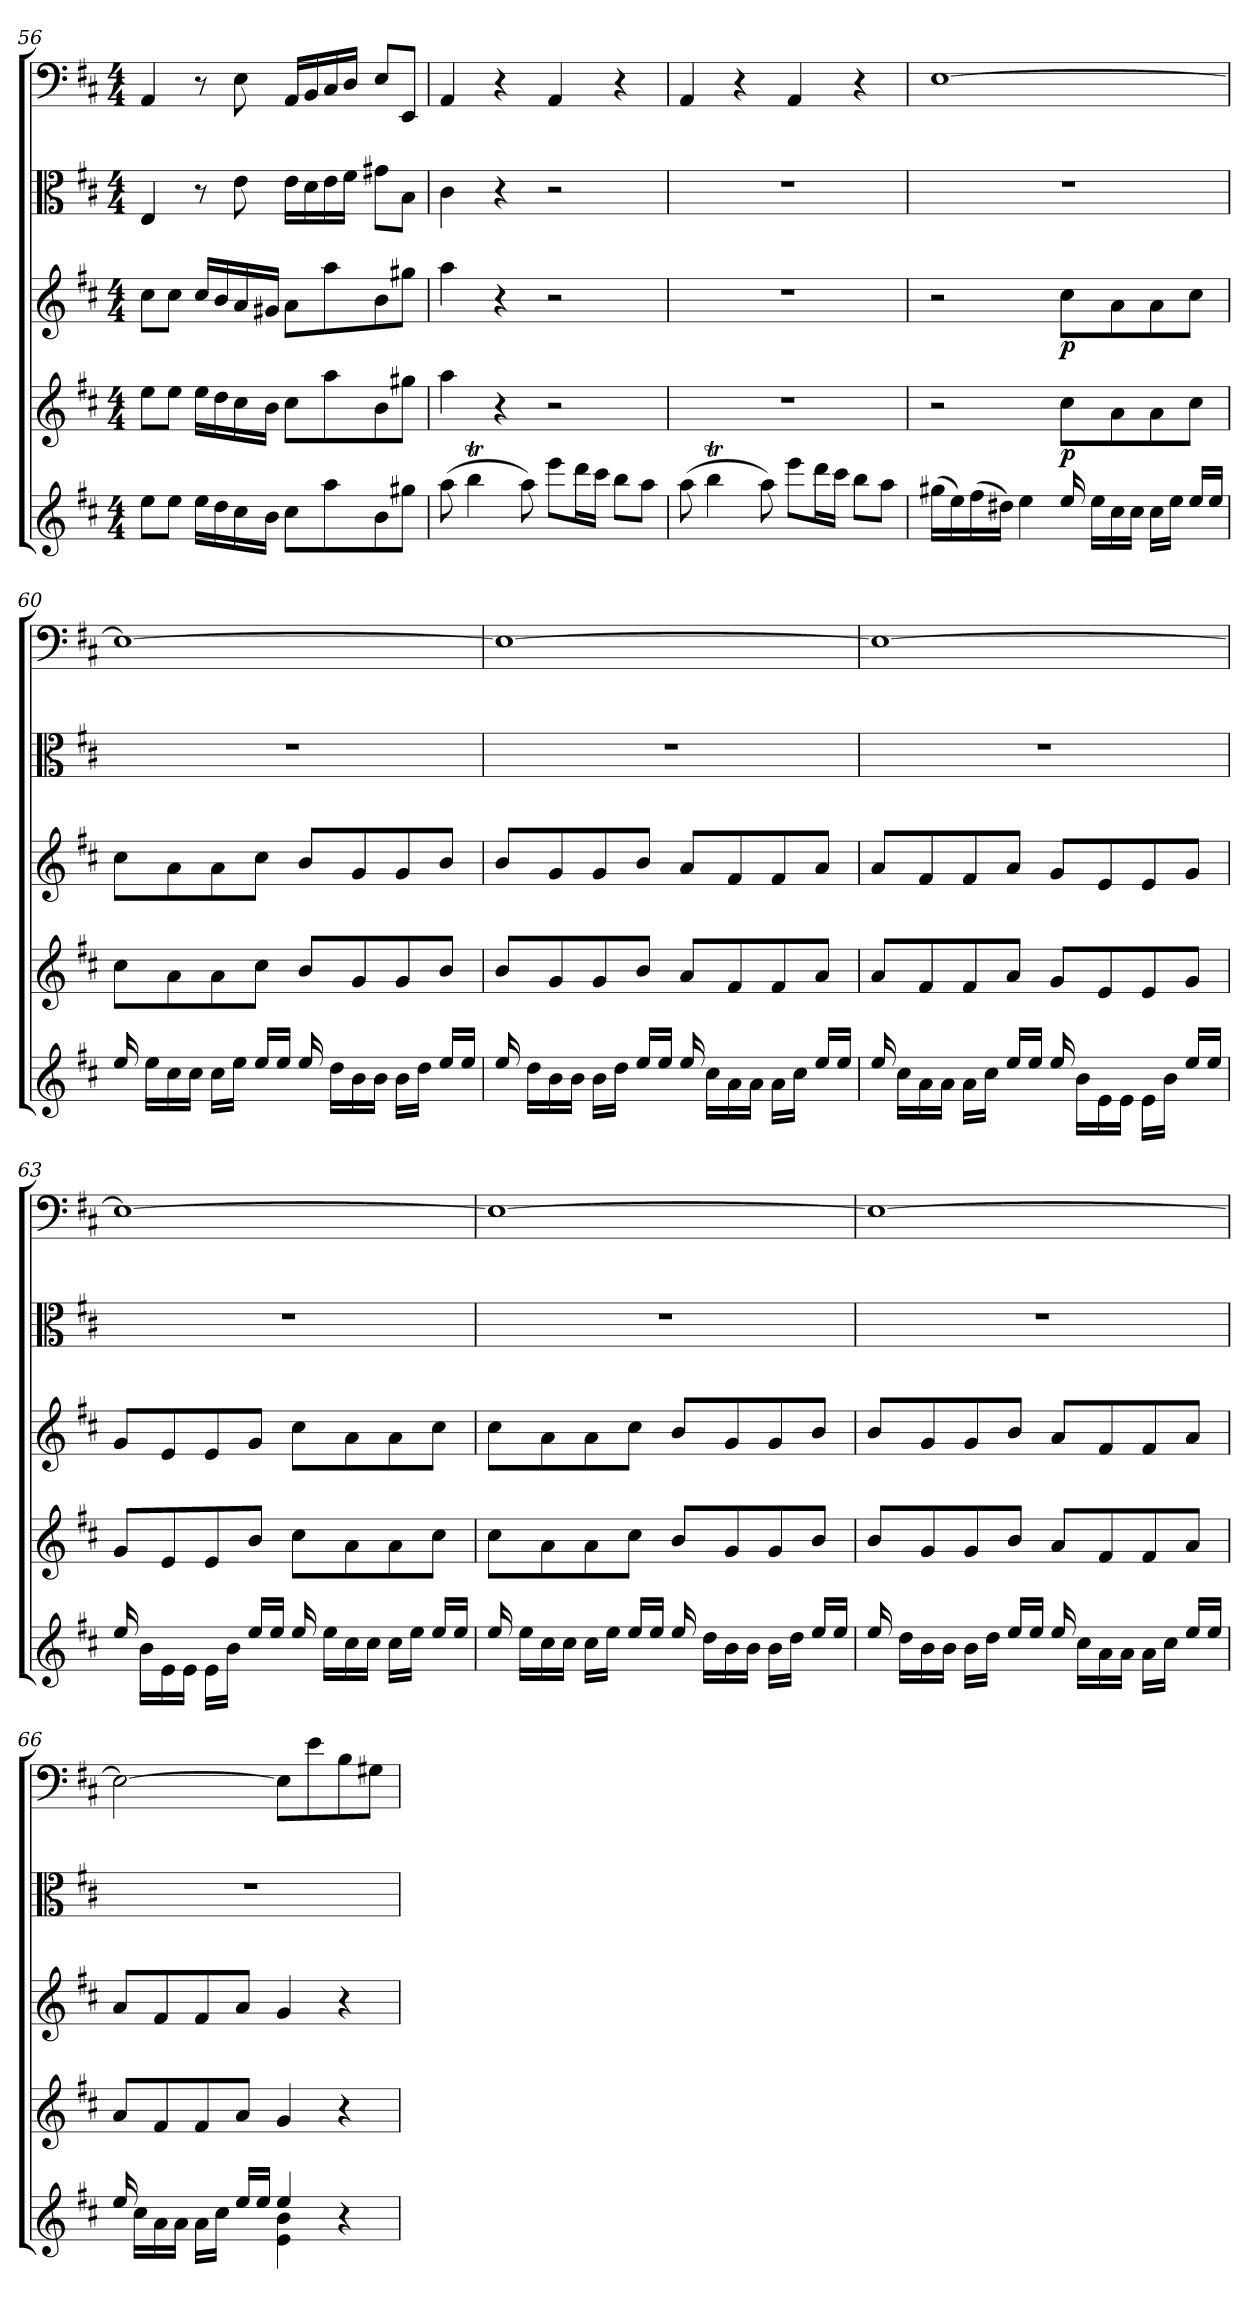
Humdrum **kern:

**kern	**kern	**dynam	**kern	**dynam	**kern	**kern
*part5	*part4	*part4	*part3	*part3	*part2	*part1
*staff5	*staff4	*staff4	*staff3	*staff3	*staff2	*staff1
*clefG2	*clefG2	*	*clefG2	*	*clefC3	*clefF4
*k[f#c#]	*k[f#c#]	*	*k[f#c#]	*	*k[f#c#]	*k[f#c#]
*D:	*D:	*	*D:	*	*D:	*D:
*M4/4	*M4/4	*	*M4/4	*	*M4/4	*M4/4
=56	=56	=56	=56	=56	=56	=56
8ee\L	8ee\L	.	8cc#\L	.	4E/	4AA/
8ee\J	8ee\J	.	8cc#\J	.	.	.
16ee\LL	16ee\LL	.	16cc#/LL	.	8r	8r
16dd\	16dd\	.	16b/	.	.	.
16cc#\	16cc#\	.	16a/	.	8e\	8E\
16b\JJ	16b\JJ	.	16g#X/JJ	.	.	.
8cc#\L	8cc#\L	.	8a\L	.	16e\LL	16AA/LL
.	.	.	.	.	16d\	16BB/
8aa\	8aa\	.	8aa\	.	16e\	16C#/
.	.	.	.	.	16f#\JJ	16D/JJ
8b\	8b\	.	8b\	.	8g#X\L	8E/L
8gg#X\J	8gg#X\J	.	8gg#X\J	.	8B\J	8EE/J
=57	=57	=57	=57	=57	=57	=57
(8aa\	4aa\	.	4aa\	.	4c#\	4AA/
4bbT\	.	.	.	.	.	.
.	4r	.	4r	.	4r	4r
8aa\)	.	.	.	.	.	.
8eee\L	2r	.	2r	.	2r	4AA/
16ddd\L	.	.	.	.	.	.
16ccc#\JJ	.	.	.	.	.	.
8bb\L	.	.	.	.	.	4r
8aa\J	.	.	.	.	.	.
=58	=58	=58	=58	=58	=58	=58
(8aa\	1r	.	1r	.	1r	4AA/
4bbT\	.	.	.	.	.	.
.	.	.	.	.	.	4r
8aa\)	.	.	.	.	.	.
8eee\L	.	.	.	.	.	4AA/
16ddd\L	.	.	.	.	.	.
16ccc#\JJ	.	.	.	.	.	.
8bb\L	.	.	.	.	.	4r
8aa\J	.	.	.	.	.	.
=59	=59	=59	=59	=59	=59	=59
(16gg#X\LL	2r	.	2r	.	1r	[1E\
16ee\)	.	.	.	.	.	.
(16ff#\	.	.	.	.	.	.
16dd#X\JJ)	.	.	.	.	.	.
4ee\	.	.	.	.	.	.
16ee/	8cc#\L	p	8cc#\L	p	.	.
16ee\LL	.	.	.	.	.	.
16cc#\	8a\	.	8a\	.	.	.
16cc#\JJ	.	.	.	.	.	.
16cc#\LL	8a\	.	8a\	.	.	.
16ee\JJ	.	.	.	.	.	.
16ee/LL	8cc#\J	.	8cc#\J	.	.	.
16ee/JJ	.	.	.	.	.	.
=60	=60	=60	=60	=60	=60	=60
16ee/	8cc#\L	.	8cc#\L	.	1r	1E\_
16ee\LL	.	.	.	.	.	.
16cc#\	8a\	.	8a\	.	.	.
16cc#\JJ	.	.	.	.	.	.
16cc#\LL	8a\	.	8a\	.	.	.
16ee\JJ	.	.	.	.	.	.
16ee/LL	8cc#\J	.	8cc#\J	.	.	.
16ee/JJ	.	.	.	.	.	.
16ee/	8b/L	.	8b/L	.	.	.
16dd\LL	.	.	.	.	.	.
16b\	8g/	.	8g/	.	.	.
16b\JJ	.	.	.	.	.	.
16b\LL	8g/	.	8g/	.	.	.
16dd\JJ	.	.	.	.	.	.
16ee/LL	8b/J	.	8b/J	.	.	.
16ee/JJ	.	.	.	.	.	.
=61	=61	=61	=61	=61	=61	=61
16ee/	8b/L	.	8b/L	.	1r	1E\_
16dd\LL	.	.	.	.	.	.
16b\	8g/	.	8g/	.	.	.
16b\JJ	.	.	.	.	.	.
16b\LL	8g/	.	8g/	.	.	.
16dd\JJ	.	.	.	.	.	.
16ee/LL	8b/J	.	8b/J	.	.	.
16ee/JJ	.	.	.	.	.	.
16ee/	8a/L	.	8a/L	.	.	.
16cc#\LL	.	.	.	.	.	.
16a\	8f#/	.	8f#/	.	.	.
16a\JJ	.	.	.	.	.	.
16a\LL	8f#/	.	8f#/	.	.	.
16cc#\JJ	.	.	.	.	.	.
16ee/LL	8a/J	.	8a/J	.	.	.
16ee/JJ	.	.	.	.	.	.
=62	=62	=62	=62	=62	=62	=62
16ee/	8a/L	.	8a/L	.	1r	1E\_
16cc#\LL	.	.	.	.	.	.
16a\	8f#/	.	8f#/	.	.	.
16a\JJ	.	.	.	.	.	.
16a\LL	8f#/	.	8f#/	.	.	.
16cc#\JJ	.	.	.	.	.	.
16ee/LL	8a/J	.	8a/J	.	.	.
16ee/JJ	.	.	.	.	.	.
16ee/	8g/L	.	8g/L	.	.	.
16b\LL	.	.	.	.	.	.
16e\	8e/	.	8e/	.	.	.
16e\JJ	.	.	.	.	.	.
16e\LL	8e/	.	8e/	.	.	.
16b\JJ	.	.	.	.	.	.
16ee/LL	8g/J	.	8g/J	.	.	.
16ee/JJ	.	.	.	.	.	.
=63	=63	=63	=63	=63	=63	=63
16ee/	8g/L	.	8g/L	.	1r	1E\_
16b\LL	.	.	.	.	.	.
16e\	8e/	.	8e/	.	.	.
16e\JJ	.	.	.	.	.	.
16e\LL	8e/	.	8e/	.	.	.
16b\JJ	.	.	.	.	.	.
16ee/LL	8b/J	.	8g/J	.	.	.
16ee/JJ	.	.	.	.	.	.
16ee/	8cc#\L	.	8cc#\L	.	.	.
16ee\LL	.	.	.	.	.	.
16cc#\	8a\	.	8a\	.	.	.
16cc#\JJ	.	.	.	.	.	.
16cc#\LL	8a\	.	8a\	.	.	.
16ee\JJ	.	.	.	.	.	.
16ee/LL	8cc#\J	.	8cc#\J	.	.	.
16ee/JJ	.	.	.	.	.	.
=64	=64	=64	=64	=64	=64	=64
16ee/	8cc#\L	.	8cc#\L	.	1r	1E\_
16ee\LL	.	.	.	.	.	.
16cc#\	8a\	.	8a\	.	.	.
16cc#\JJ	.	.	.	.	.	.
16cc#\LL	8a\	.	8a\	.	.	.
16ee\JJ	.	.	.	.	.	.
16ee/LL	8cc#\J	.	8cc#\J	.	.	.
16ee/JJ	.	.	.	.	.	.
16ee/	8b/L	.	8b/L	.	.	.
16dd\LL	.	.	.	.	.	.
16b\	8g/	.	8g/	.	.	.
16b\JJ	.	.	.	.	.	.
16b\LL	8g/	.	8g/	.	.	.
16dd\JJ	.	.	.	.	.	.
16ee/LL	8b/J	.	8b/J	.	.	.
16ee/JJ	.	.	.	.	.	.
=65	=65	=65	=65	=65	=65	=65
16ee/	8b/L	.	8b/L	.	1r	1E\_
16dd\LL	.	.	.	.	.	.
16b\	8g/	.	8g/	.	.	.
16b\JJ	.	.	.	.	.	.
16b\LL	8g/	.	8g/	.	.	.
16dd\JJ	.	.	.	.	.	.
16ee/LL	8b/J	.	8b/J	.	.	.
16ee/JJ	.	.	.	.	.	.
16ee/	8a/L	.	8a/L	.	.	.
16cc#\LL	.	.	.	.	.	.
16a\	8f#/	.	8f#/	.	.	.
16a\JJ	.	.	.	.	.	.
16a\LL	8f#/	.	8f#/	.	.	.
16cc#\JJ	.	.	.	.	.	.
16ee/LL	8a/J	.	8a/J	.	.	.
16ee/JJ	.	.	.	.	.	.
=66	=66	=66	=66	=66	=66	=66
*^	*	*	*	*	*	*
16ee/	2ryy	8a/L	.	8a/L	.	1r	2E\_
16cc#\LL	.	.	.	.	.	.	.
16a\	.	8f#/	.	8f#/	.	.	.
16a\JJ	.	.	.	.	.	.	.
16a\LL	.	8f#/	.	8f#/	.	.	.
16cc#\JJ	.	.	.	.	.	.	.
16ee/LL	.	8a/J	.	8a/J	.	.	.
16ee/JJ	.	.	.	.	.	.	.
4ee/	4e\ 4b\	4g/	.	4g/	.	.	8E\L]
.	.	.	.	.	.	.	8e\
4ryy	4r	4r	.	4r	.	.	8B\
.	.	.	.	.	.	.	8G#X\J
*v	*v	*	*	*	*	*	*
=	=	=	=	=	=	=
*-	*-	*-	*-	*-	*-	*-
